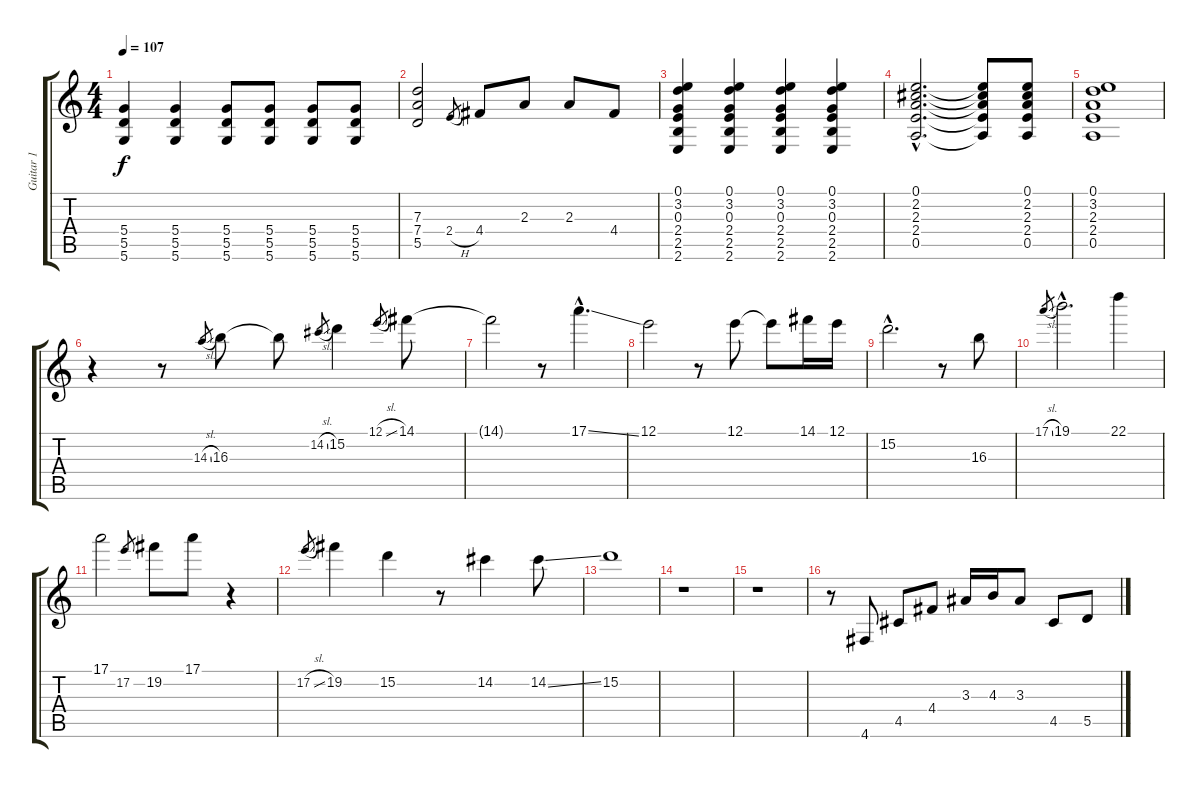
\track ("Guitar 1" "Guitar 1") {instrument electricguitarclean}
\staff {score tabs}
\tuning (E4 B3 G3 D3 A2 D2) {hide}
\ts (4 4)
\tempo 107
\clef g2
\ks c
(5.4 5.5 5.6).4{dy f} (5.4 5.5 5.6).4 (5.4 5.5 5.6).8 (5.4 5.5 5.6).8 (5.4 5.5 5.6).8 (5.4 5.5 5.6).8 |
(7.3 7.4 5.5).2 2.4{h}.8{gr} 4.4.8 2.3.8 2.3.8 4.4.8 |
(0.1 3.2 0.3 2.4 2.5 2.6).4 (0.1 3.2 0.3 2.4 2.5 2.6).4 (0.1 3.2 0.3 2.4 2.5 2.6).4 (0.1 3.2 0.3 2.4 2.5 2.6).4 |
(0.1{hac} 2.2{hac} 2.3{hac} 2.4{hac} 0.5{hac}).2{d} (0.1{t} 2.2{t} 2.3{t} 2.4{t} 0.5{t}).8 (0.1 2.2 2.3 2.4 0.5).8 |
(0.1 3.2 2.3 2.4 0.5).1 |
r.4 r.8 14.3{sl}.8{gr} 16.3.8 16.3{t}.8 14.2{sl}.8{gr} 15.2.4 12.1{sl}.8{gr} 14.1.8 |
14.1{t}.2 r.8 17.1{ss hac}.4{d} |
12.1.2 r.8 12.1.8 12.1{t}.8 14.1.16 12.1.16 |
15.2{hac}.2{d} r.8 16.3.8 |
17.1{sl}.8{gr} 19.1{hac}.2{d} 22.1.4 |
17.1.2 17.2.8{gr} 19.2.8 17.1.8 r.4 |
17.2{sl}.8{gr} 19.2.4 15.2.4 r.8 14.2.4 14.2{ss}.8 |
15.2.1 |
r.1 |
r.1 |
r.8 4.6.8 4.5.8 4.4.8 3.3.16 4.3.16 3.3.8 4.5.8 5.5.8
